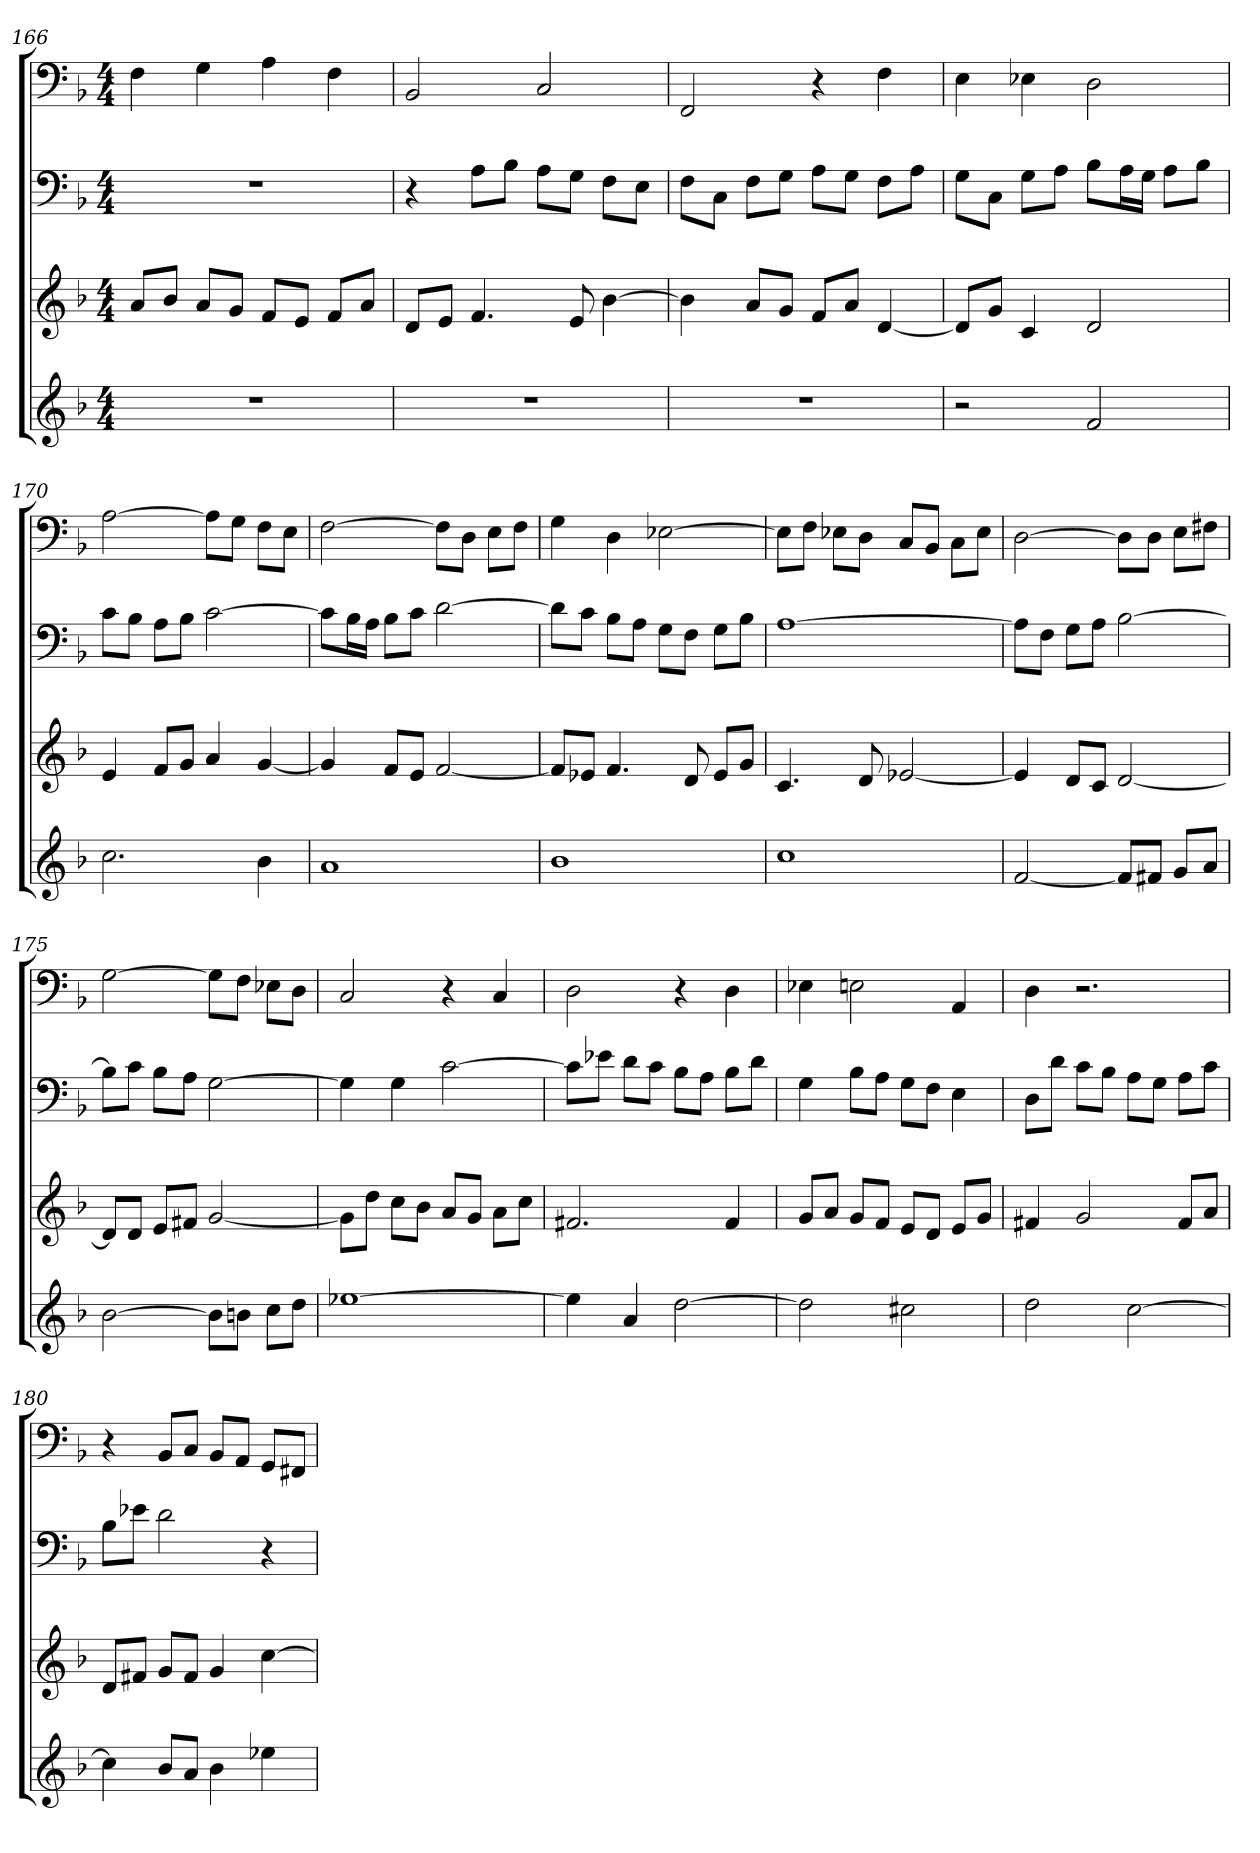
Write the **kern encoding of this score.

**kern	**kern	**kern	**kern
*part4	*part3	*part2	*part1
*staff4	*staff3	*staff2	*staff1
*k[b-]	*k[b-]	*k[b-]	*k[b-]
*d:	*d:	*d:	*d:
*M4/4	*M4/4	*M4/4	*M4/4
=166	=166	=166	=166
1r	8aL	1r	4F
.	8b-J	.	.
.	8aL	.	4G
.	8gJ	.	.
.	8fL	.	4A
.	8eJ	.	.
.	8fL	.	4F
.	8aJ	.	.
=167	=167	=167	=167
1r	8dL	4r	2BB-
.	8eJ	.	.
.	4.f	8AL	.
.	.	8B-J	.
.	.	8AL	2C
.	8e	8GJ	.
.	[4b-	8FL	.
.	.	8EJ	.
=168	=168	=168	=168
1r	4b-]	8FL	2FF
.	.	8CJ	.
.	8aL	8FL	.
.	8gJ	8GJ	.
.	8fL	8AL	4r
.	8aJ	8GJ	.
.	[4d	8FL	4F
.	.	8AJ	.
=169	=169	=169	=169
2r	8dL]	8GL	4E
.	8gJ	8CJ	.
.	4c	8GL	4E-X
.	.	8AJ	.
2f	2d	8B-L	2D
.	.	16AL	.
.	.	16GJJ	.
.	.	8AL	.
.	.	8B-J	.
=170	=170	=170	=170
2.cc	4e	8cL	[2A
.	.	8B-J	.
.	8fL	8AL	.
.	8gJ	8B-J	.
.	4a	[2c	8AL]
.	.	.	8GJ
4b-	[4g	.	8FL
.	.	.	8EJ
=171	=171	=171	=171
1a	4g]	8cL]	[2F
.	.	16B-L	.
.	.	16AJJ	.
.	8fL	8B-L	.
.	8eJ	8cJ	.
.	[2f	[2d	8FL]
.	.	.	8DJ
.	.	.	8EL
.	.	.	8FJ
=172	=172	=172	=172
1b-	8fL]	8dL]	4G
.	8e-XJ	8cJ	.
.	4.f	8B-L	4D
.	.	8AJ	.
.	.	8GL	[2E-X
.	8d	8FJ	.
.	8e-L	8GL	.
.	8gJ	8B-J	.
=173	=173	=173	=173
1cc	4.c	[1A	8E-L]
.	.	.	8FJ
.	.	.	8E-XL
.	8d	.	8DJ
.	[2e-X	.	8CL
.	.	.	8BB-J
.	.	.	8CL
.	.	.	8E-J
=174	=174	=174	=174
[2f	4e-]	8AL]	[2D
.	.	8FJ	.
.	8dL	8GL	.
.	8cJ	8AJ	.
8fL]	[2d	[2B-	8DL]
8f#XJ	.	.	8DJ
8gL	.	.	8EL
8aJ	.	.	8F#XJ
=175	=175	=175	=175
[2b-	8dL]	8B-L]	[2G
.	8dJ	8cJ	.
.	8eL	8B-L	.
.	8f#XJ	8AJ	.
8b-L]	[2g	[2G	8GL]
8bnJ	.	.	8FJ
8ccL	.	.	8E-XL
8ddJ	.	.	8DJ
=176	=176	=176	=176
[1ee-X	8gL]	4G]	2C
.	8ddJ	.	.
.	8ccL	4G	.
.	8b-J	.	.
.	8aL	[2c	4r
.	8gJ	.	.
.	8aL	.	4C
.	8ccJ	.	.
=177	=177	=177	=177
4ee-]	2.f#X	8cL]	2D
.	.	8e-XJ	.
4a	.	8dL	.
.	.	8cJ	.
[2dd	.	8B-L	4r
.	.	8AJ	.
.	4f#	8B-L	4D
.	.	8dJ	.
=178	=178	=178	=178
2dd]	8gL	4G	4E-X
.	8aJ	.	.
.	8gL	8B-L	2En
.	8fJ	8AJ	.
2cc#X	8eL	8GL	.
.	8dJ	8FJ	.
.	8eL	4E	4AA
.	8gJ	.	.
=179	=179	=179	=179
2dd	4f#X	8DL	4D
.	.	8dJ	.
.	2g	8cL	2.r
.	.	8B-J	.
[2cc	.	8AL	.
.	.	8GJ	.
.	8f#L	8AL	.
.	8aJ	8cJ	.
=180	=180	=180	=180
4cc]	8dL	8B-L	4r
.	8f#XJ	8e-XJ	.
8b-L	8gL	2d	8BB-L
8aJ	8f#J	.	8CJ
4b-	4g	.	8BB-L
.	.	.	8AAJ
4ee-X	[4cc	4r	8GGL
.	.	.	8FF#XJ
=	=	=	=
*-	*-	*-	*-
